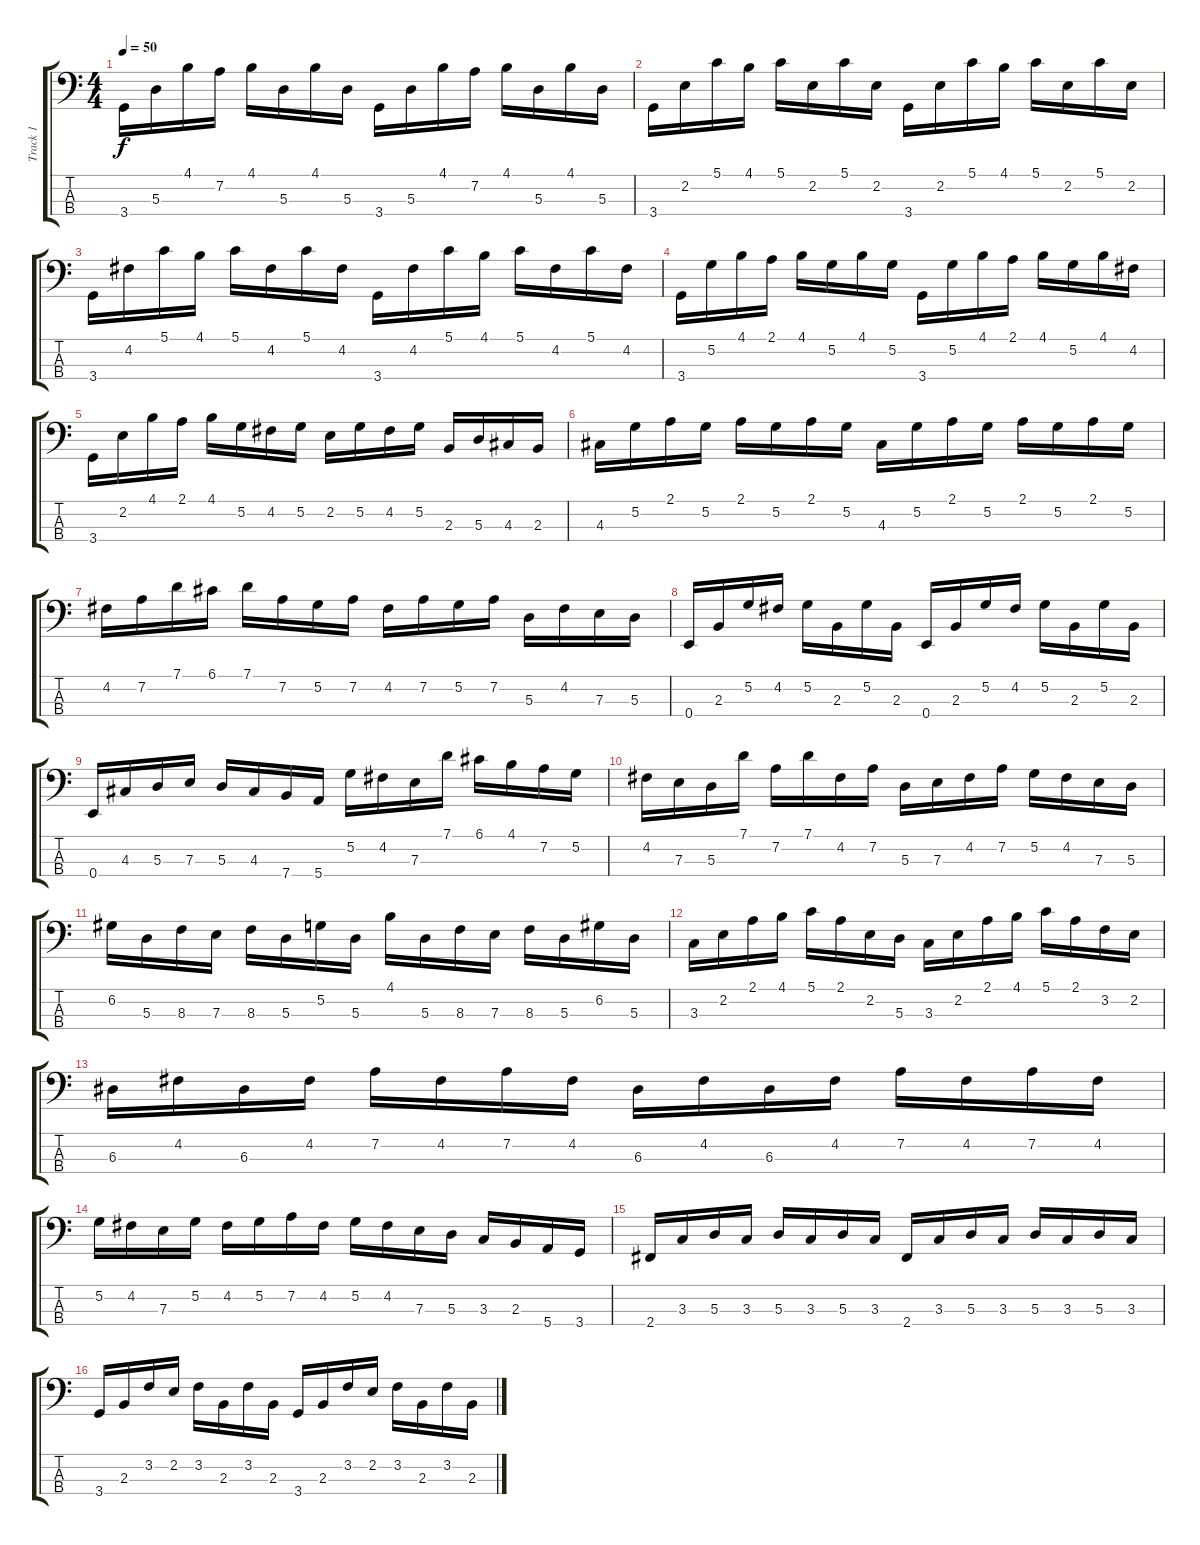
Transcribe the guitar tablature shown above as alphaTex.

\track ("Track 1" "Track 1") {instrument electricbassfinger}
\staff {score tabs}
\tuning (G2 D2 A1 E1) {hide}
\ts (4 4)
\tempo 50
\clef f4
\ks c
3.4.16{dy f instrument electricbassfinger} 5.3.16 4.1.16 7.2.16 4.1.16 5.3.16 4.1.16 5.3.16 3.4.16 5.3.16 4.1.16 7.2.16 4.1.16 5.3.16 4.1.16 5.3.16 |
3.4.16 2.2.16 5.1.16 4.1.16 5.1.16 2.2.16 5.1.16 2.2.16 3.4.16 2.2.16 5.1.16 4.1.16 5.1.16 2.2.16 5.1.16 2.2.16 |
3.4.16 4.2.16 5.1.16 4.1.16 5.1.16 4.2.16 5.1.16 4.2.16 3.4.16 4.2.16 5.1.16 4.1.16 5.1.16 4.2.16 5.1.16 4.2.16 |
3.4.16 5.2.16 4.1.16 2.1.16 4.1.16 5.2.16 4.1.16 5.2.16 3.4.16 5.2.16 4.1.16 2.1.16 4.1.16 5.2.16 4.1.16 4.2.16 |
3.4.16 2.2.16 4.1.16 2.1.16 4.1.16 5.2.16 4.2.16 5.2.16 2.2.16 5.2.16 4.2.16 5.2.16 2.3.16 5.3.16 4.3.16 2.3.16 |
4.3.16 5.2.16 2.1.16 5.2.16 2.1.16 5.2.16 2.1.16 5.2.16 4.3.16 5.2.16 2.1.16 5.2.16 2.1.16 5.2.16 2.1.16 5.2.16 |
4.2.16 7.2.16 7.1.16 6.1.16 7.1.16 7.2.16 5.2.16 7.2.16 4.2.16 7.2.16 5.2.16 7.2.16 5.3.16 4.2.16 7.3.16 5.3.16 |
0.4.16 2.3.16 5.2.16 4.2.16 5.2.16 2.3.16 5.2.16 2.3.16 0.4.16 2.3.16 5.2.16 4.2.16 5.2.16 2.3.16 5.2.16 2.3.16 |
0.4.16 4.3.16 5.3.16 7.3.16 5.3.16 4.3.16 7.4.16 5.4.16 5.2.16 4.2.16 7.3.16 7.1.16 6.1.16 4.1.16 7.2.16 5.2.16 |
4.2.16 7.3.16 5.3.16 7.1.16 7.2.16 7.1.16 4.2.16 7.2.16 5.3.16 7.3.16 4.2.16 7.2.16 5.2.16 4.2.16 7.3.16 5.3.16 |
6.2.16 5.3.16 8.3.16 7.3.16 8.3.16 5.3.16 5.2.16 5.3.16 4.1.16 5.3.16 8.3.16 7.3.16 8.3.16 5.3.16 6.2.16 5.3.16 |
3.3.16 2.2.16 2.1.16 4.1.16 5.1.16 2.1.16 2.2.16 5.3.16 3.3.16 2.2.16 2.1.16 4.1.16 5.1.16 2.1.16 3.2.16 2.2.16 |
6.3.16 4.2.16 6.3.16 4.2.16 7.2.16 4.2.16 7.2.16 4.2.16 6.3.16 4.2.16 6.3.16 4.2.16 7.2.16 4.2.16 7.2.16 4.2.16 |
5.2.16 4.2.16 7.3.16 5.2.16 4.2.16 5.2.16 7.2.16 4.2.16 5.2.16 4.2.16 7.3.16 5.3.16 3.3.16 2.3.16 5.4.16 3.4.16 |
2.4.16 3.3.16 5.3.16 3.3.16 5.3.16 3.3.16 5.3.16 3.3.16 2.4.16 3.3.16 5.3.16 3.3.16 5.3.16 3.3.16 5.3.16 3.3.16 |
3.4.16 2.3.16 3.2.16 2.2.16 3.2.16 2.3.16 3.2.16 2.3.16 3.4.16 2.3.16 3.2.16 2.2.16 3.2.16 2.3.16 3.2.16 2.3.16
